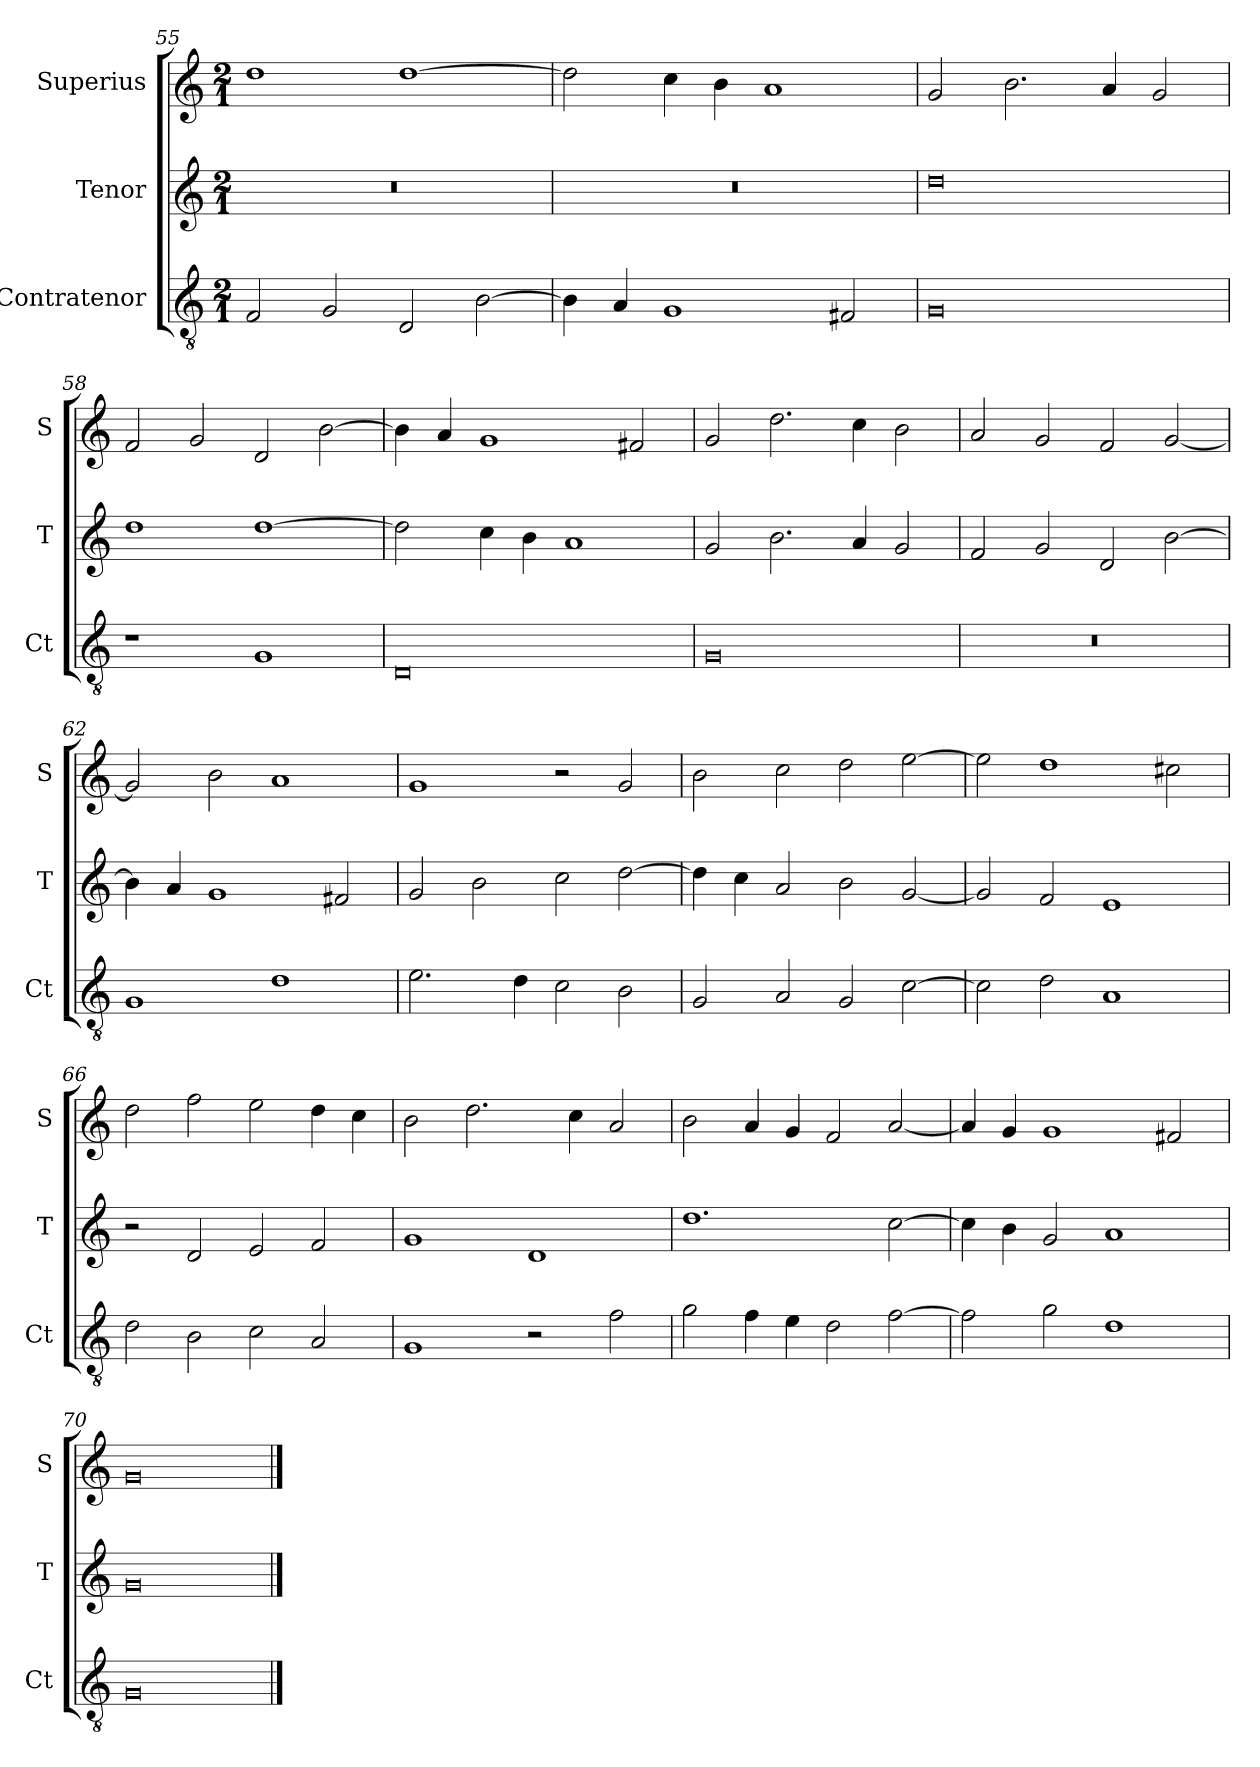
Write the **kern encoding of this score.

**kern	**kern	**kern
*part3	*part2	*part1
*staff3	*staff2	*staff1
*I"Contratenor	*I"Tenor	*I"Superius
*I'Ct	*I'T	*I'S
*clefGv2	*clefG2	*clefG2
*k[]	*k[]	*k[]
*M2/1	*M2/1	*M2/1
=55	=55	=55
2F	0r	1dd
2G	.	.
2D	.	[1dd
[2B	.	.
=56	=56	=56
4B]	0r	2dd]
4A	.	.
1G	.	4cc
.	.	4b
.	.	1a
2F#X	.	.
=57	=57	=57
0G	0dd	2g
.	.	2.b
.	.	4a
.	.	2g
=58	=58	=58
1r	1dd	2f
.	.	2g
1G	[1dd	2d
.	.	[2b
=59	=59	=59
0D	2dd]	4b]
.	.	4a
.	4cc	1g
.	4b	.
.	1a	.
.	.	2f#X
=60	=60	=60
0G	2g	2g
.	2.b	2.dd
.	4a	4cc
.	2g	2b
=61	=61	=61
0r	2f	2a
.	2g	2g
.	2d	2f
.	[2b	[2g
=62	=62	=62
1G	4b]	2g]
.	4a	.
.	1g	2b
1d	.	1a
.	2f#X	.
=63	=63	=63
2.e	2g	1g
.	2b	.
4d	.	.
2c	2cc	2r
2B	[2dd	2g
=64	=64	=64
2G	4dd]	2b
.	4cc	.
2A	2a	2cc
2G	2b	2dd
[2c	[2g	[2ee
=65	=65	=65
2c]	2g]	2ee]
2d	2f	1dd
1A	1e	.
.	.	2cc#X
=66	=66	=66
2d	2r	2dd
2B	2d	2ff
2c	2e	2ee
2A	2f	4dd
.	.	4cc
=67	=67	=67
1G	1g	2b
.	.	2.dd
2r	1d	.
.	.	4cc
2f	.	2a
=68	=68	=68
2g	1.dd	2b
4f	.	4a
4e	.	4g
2d	.	2f
[2f	[2cc	[2a
=69	=69	=69
2f]	4cc]	4a]
.	4b	4g
2g	2g	1g
1d	1a	.
.	.	2f#X
=70	=70	=70
0G	0g	0g
==	==	==
*-	*-	*-
